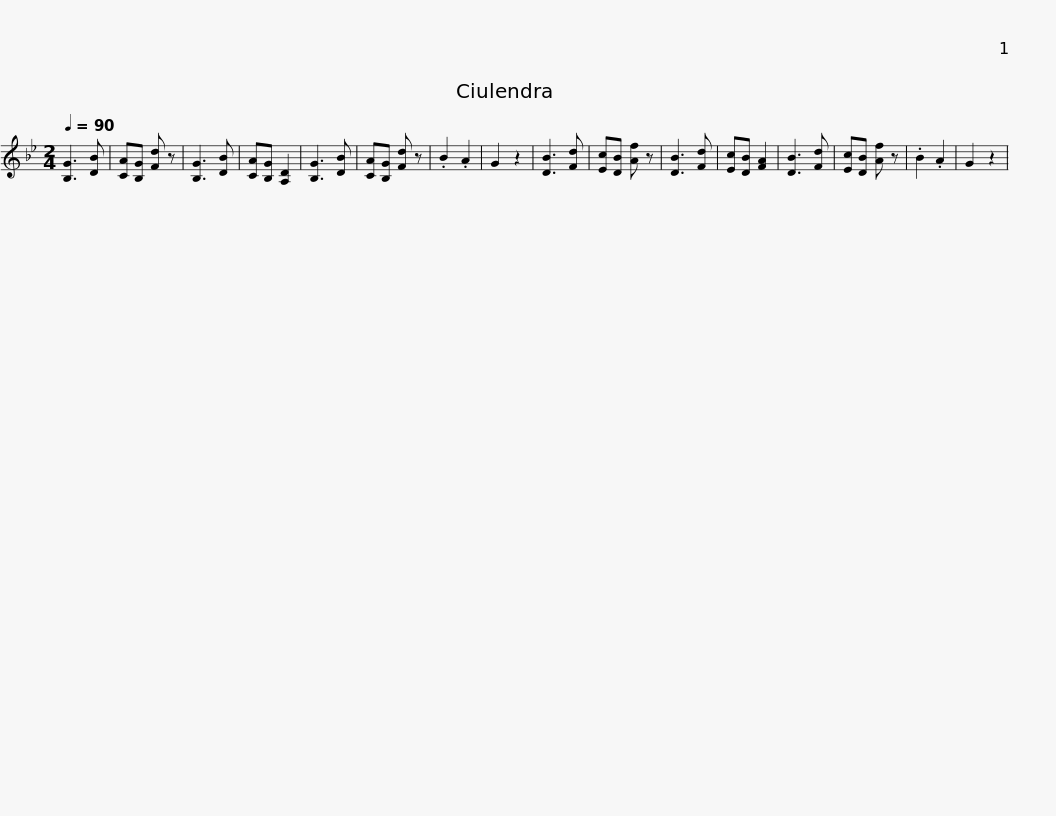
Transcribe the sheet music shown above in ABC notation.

X:1
L:1/8
Q:1/4=90
M:2/4
I:linebreak $
K:Gmin
V:1 treble
V:1
 [B,G]3 [DB] | [CA][B,G] [Fd] z | [B,G]3 [DB] | [CA][B,G] [A,D]2 | [B,G]3 [DB] | %5
 [CA][B,G] [Fd] z | .B2 .A2 | G2 z2 | [DB]3 [Fd] | [Ec][DB] [Af] z | %10
 [DB]3 [Fd] | [Ec][DB] [FA]2 |$ [DB]3 [Fd] | [Ec][DB] [Af] z | .B2 .A2 | %15
 G2 z2 | %16
